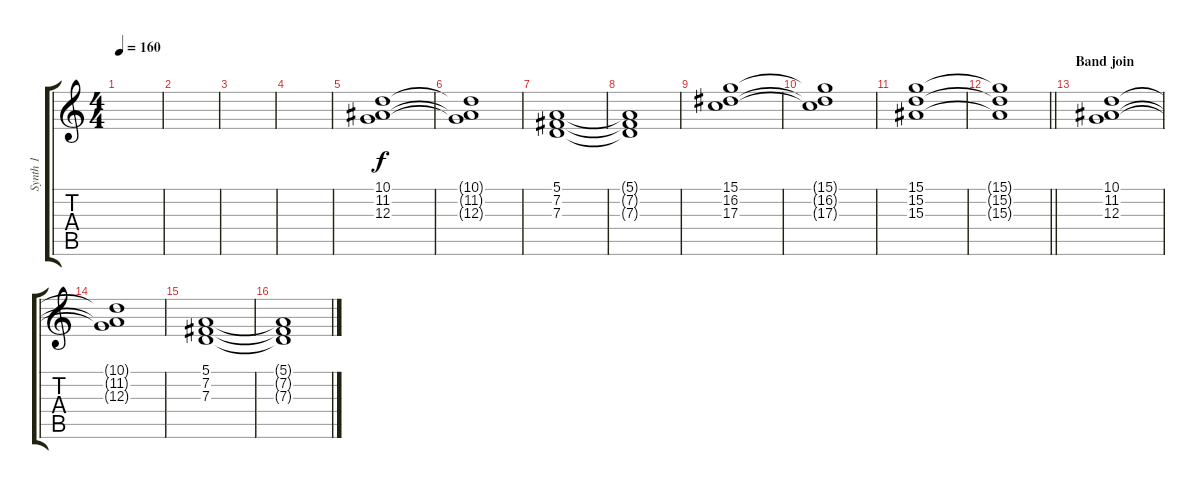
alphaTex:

\track ("Synth 1" "Synth 1") {instrument stringensemble1}
\staff {score tabs}
\tuning (E4 B3 G3 D3 A2 E2) {hide}
\ts (4 4)
\tempo 160
\clef g2
\ks c
|
|
|
|
(10.1 11.2 12.3).1 |
(10.1{t} 11.2{t} 12.3{t}).1 |
(5.1 7.2 7.3).1 |
(5.1{t} 7.2{t} 7.3{t}).1 |
(15.1 16.2 17.3).1 |
(15.1{t} 16.2{t} 17.3{t}).1 |
(15.1 15.2 15.3).1 |
\barLineRight lightlight
(15.1{t} 15.2{t} 15.3{t}).1 |
\section ("" "Band join")
(10.1 11.2 12.3).1 |
(10.1{t} 11.2{t} 12.3{t}).1 |
(5.1 7.2 7.3).1 |
(5.1{t} 7.2{t} 7.3{t}).1
